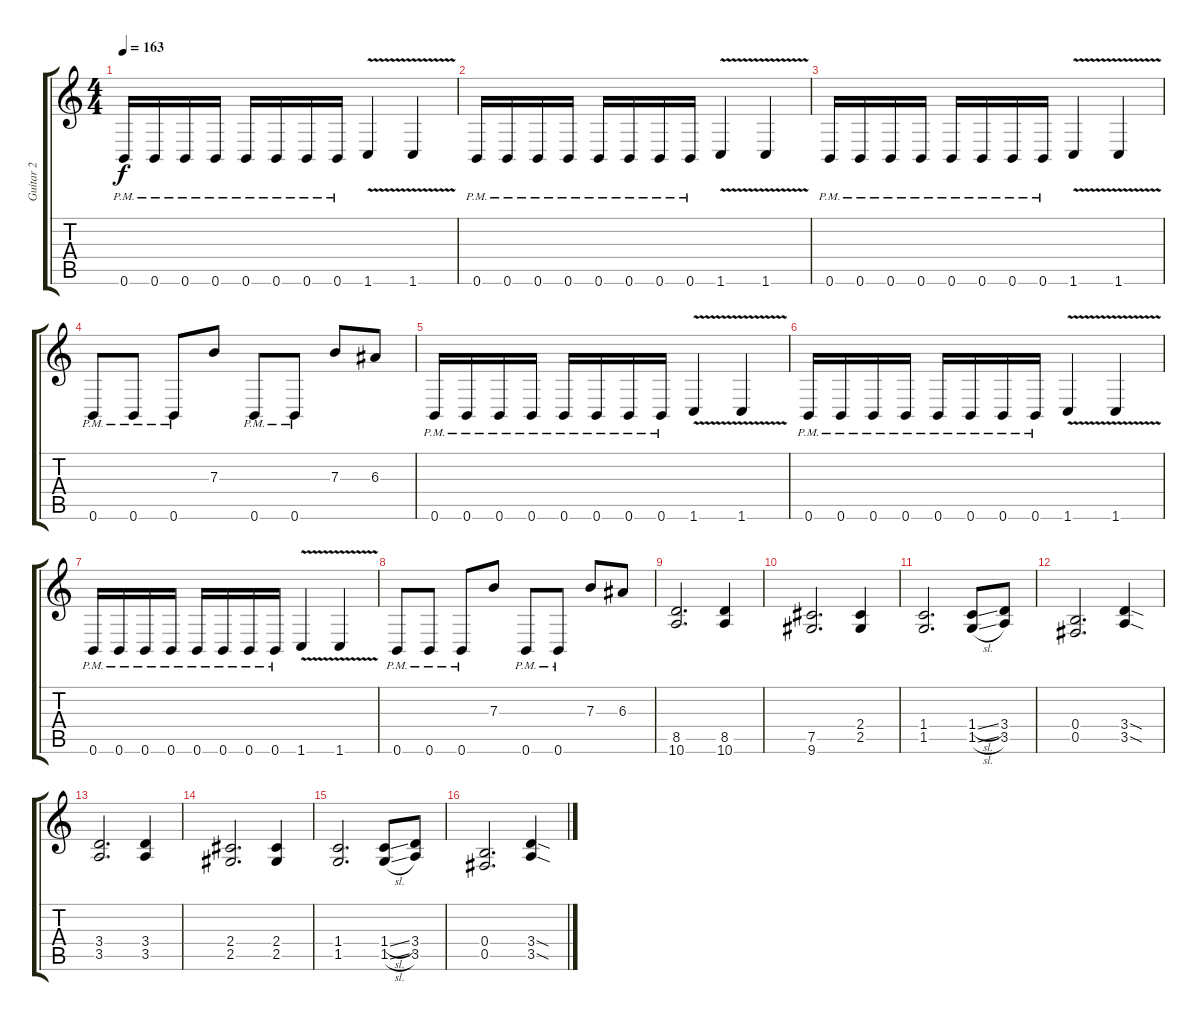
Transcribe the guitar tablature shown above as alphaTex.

\track ("Guitar 2" "Guitar 2") {instrument distortionguitar}
\staff {score tabs}
\tuning (Db4 Ab3 E3 B2 Gb2 B1) {hide}
\ts (4 4)
\tempo 163
\clef g2
\ks c
0.6{pm}.16{dy f} 0.6{pm}.16 0.6{pm}.16 0.6{pm}.16 0.6{pm}.16 0.6{pm}.16 0.6{pm}.16 0.6{pm}.16 1.6{v}.4 1.6{v}.4 |
0.6{pm}.16 0.6{pm}.16 0.6{pm}.16 0.6{pm}.16 0.6{pm}.16 0.6{pm}.16 0.6{pm}.16 0.6{pm}.16 1.6{v}.4 1.6{v}.4 |
0.6{pm}.16 0.6{pm}.16 0.6{pm}.16 0.6{pm}.16 0.6{pm}.16 0.6{pm}.16 0.6{pm}.16 0.6{pm}.16 1.6{v}.4 1.6{v}.4 |
0.6{pm}.8 0.6{pm}.8 0.6{pm}.8 7.3.8 0.6{pm}.8 0.6{pm}.8 7.3.8 6.3.8 |
0.6{pm}.16 0.6{pm}.16 0.6{pm}.16 0.6{pm}.16 0.6{pm}.16 0.6{pm}.16 0.6{pm}.16 0.6{pm}.16 1.6{v}.4 1.6{v}.4 |
0.6{pm}.16 0.6{pm}.16 0.6{pm}.16 0.6{pm}.16 0.6{pm}.16 0.6{pm}.16 0.6{pm}.16 0.6{pm}.16 1.6{v}.4 1.6{v}.4 |
0.6{pm}.16 0.6{pm}.16 0.6{pm}.16 0.6{pm}.16 0.6{pm}.16 0.6{pm}.16 0.6{pm}.16 0.6{pm}.16 1.6{v}.4 1.6{v}.4 |
0.6{pm}.8 0.6{pm}.8 0.6{pm}.8 7.3.8 0.6{pm}.8 0.6{pm}.8 7.3.8 6.3.8 |
(8.5 10.6).2{d} (8.5 10.6).4 |
(7.5 9.6).2{d} (2.4 2.5).4 |
(1.4 1.5).2{d} (1.4{sl} 1.5{sl}).8 (3.4 3.5).8 |
(0.4 0.5).2{d} (3.4{sod} 3.5{sod}).4 |
(3.4 3.5).2{d} (3.4 3.5).4 |
(2.4 2.5).2{d} (2.4 2.5).4 |
(1.4 1.5).2{d} (1.4{sl} 1.5{sl}).8 (3.4 3.5).8 |
(0.4 0.5).2{d} (3.4{sod} 3.5{sod}).4
